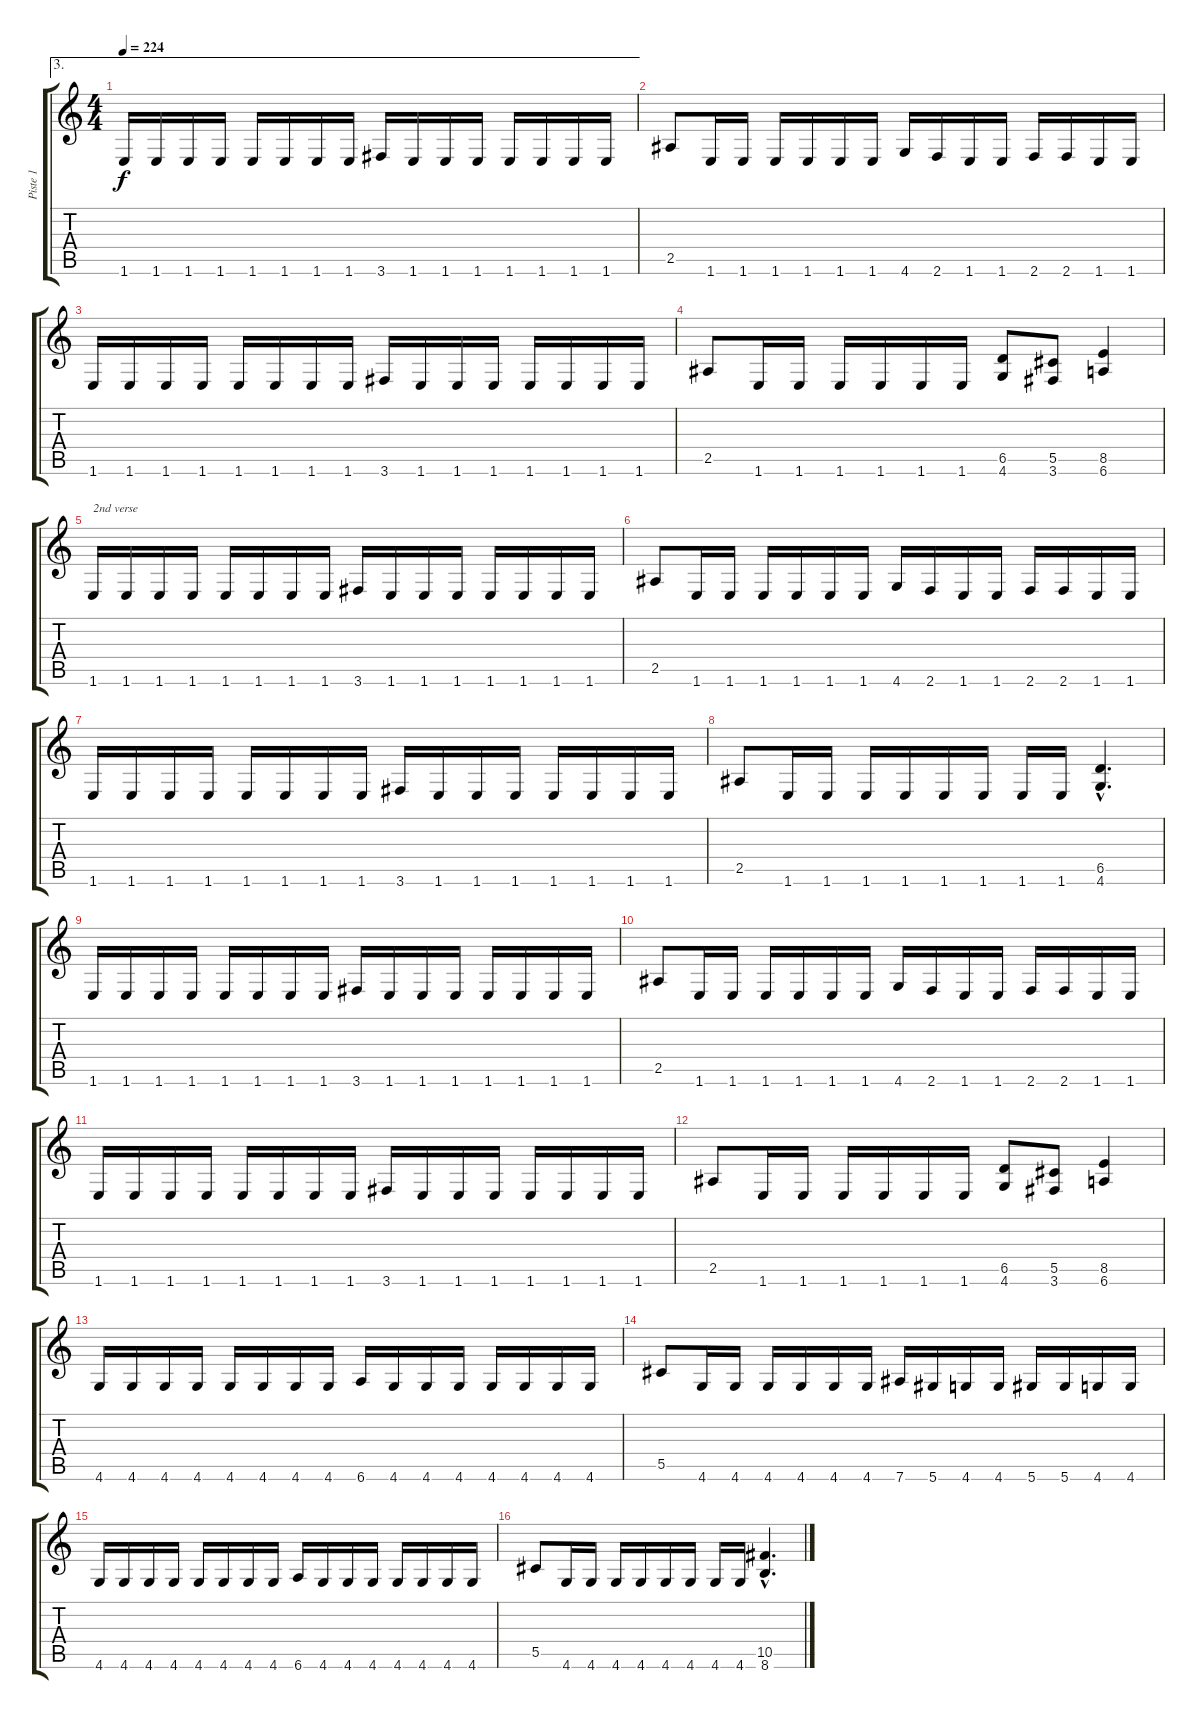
\track ("Piste 1" "Piste 1") {instrument distortionguitar}
\staff {score tabs}
\tuning (Eb4 Bb3 Gb3 Db3 Ab2 Eb2) {hide}
\ae 3
\ts (4 4)
\tempo 224
\clef g2
\ks c
1.6.16{dy f} 1.6.16 1.6.16 1.6.16 1.6.16 1.6.16 1.6.16 1.6.16 3.6.16 1.6.16 1.6.16 1.6.16 1.6.16 1.6.16 1.6.16 1.6.16 |
2.5.8 1.6.16 1.6.16 1.6.16 1.6.16 1.6.16 1.6.16 4.6.16 2.6.16 1.6.16 1.6.16 2.6.16 2.6.16 1.6.16 1.6.16 |
1.6.16 1.6.16 1.6.16 1.6.16 1.6.16 1.6.16 1.6.16 1.6.16 3.6.16 1.6.16 1.6.16 1.6.16 1.6.16 1.6.16 1.6.16 1.6.16 |
2.5.8 1.6.16 1.6.16 1.6.16 1.6.16 1.6.16 1.6.16 (6.5 4.6).8 (5.5 3.6).8 (8.5 6.6).4 |
1.6.16{txt "2nd verse"} 1.6.16 1.6.16 1.6.16 1.6.16 1.6.16 1.6.16 1.6.16 3.6.16 1.6.16 1.6.16 1.6.16 1.6.16 1.6.16 1.6.16 1.6.16 |
2.5.8 1.6.16 1.6.16 1.6.16 1.6.16 1.6.16 1.6.16 4.6.16 2.6.16 1.6.16 1.6.16 2.6.16 2.6.16 1.6.16 1.6.16 |
1.6.16 1.6.16 1.6.16 1.6.16 1.6.16 1.6.16 1.6.16 1.6.16 3.6.16 1.6.16 1.6.16 1.6.16 1.6.16 1.6.16 1.6.16 1.6.16 |
2.5.8 1.6.16 1.6.16 1.6.16 1.6.16 1.6.16 1.6.16 1.6.16 1.6.16 (6.5{hac} 4.6{hac}).4{d} |
1.6.16 1.6.16 1.6.16 1.6.16 1.6.16 1.6.16 1.6.16 1.6.16 3.6.16 1.6.16 1.6.16 1.6.16 1.6.16 1.6.16 1.6.16 1.6.16 |
2.5.8 1.6.16 1.6.16 1.6.16 1.6.16 1.6.16 1.6.16 4.6.16 2.6.16 1.6.16 1.6.16 2.6.16 2.6.16 1.6.16 1.6.16 |
1.6.16 1.6.16 1.6.16 1.6.16 1.6.16 1.6.16 1.6.16 1.6.16 3.6.16 1.6.16 1.6.16 1.6.16 1.6.16 1.6.16 1.6.16 1.6.16 |
2.5.8 1.6.16 1.6.16 1.6.16 1.6.16 1.6.16 1.6.16 (6.5 4.6).8 (5.5 3.6).8 (8.5 6.6).4 |
4.6.16 4.6.16 4.6.16 4.6.16 4.6.16 4.6.16 4.6.16 4.6.16 6.6.16 4.6.16 4.6.16 4.6.16 4.6.16 4.6.16 4.6.16 4.6.16 |
5.5.8 4.6.16 4.6.16 4.6.16 4.6.16 4.6.16 4.6.16 7.6.16 5.6.16 4.6.16 4.6.16 5.6.16 5.6.16 4.6.16 4.6.16 |
4.6.16 4.6.16 4.6.16 4.6.16 4.6.16 4.6.16 4.6.16 4.6.16 6.6.16 4.6.16 4.6.16 4.6.16 4.6.16 4.6.16 4.6.16 4.6.16 |
5.5.8 4.6.16 4.6.16 4.6.16 4.6.16 4.6.16 4.6.16 4.6.16 4.6.16 (10.5{hac} 8.6{hac}).4{d}
